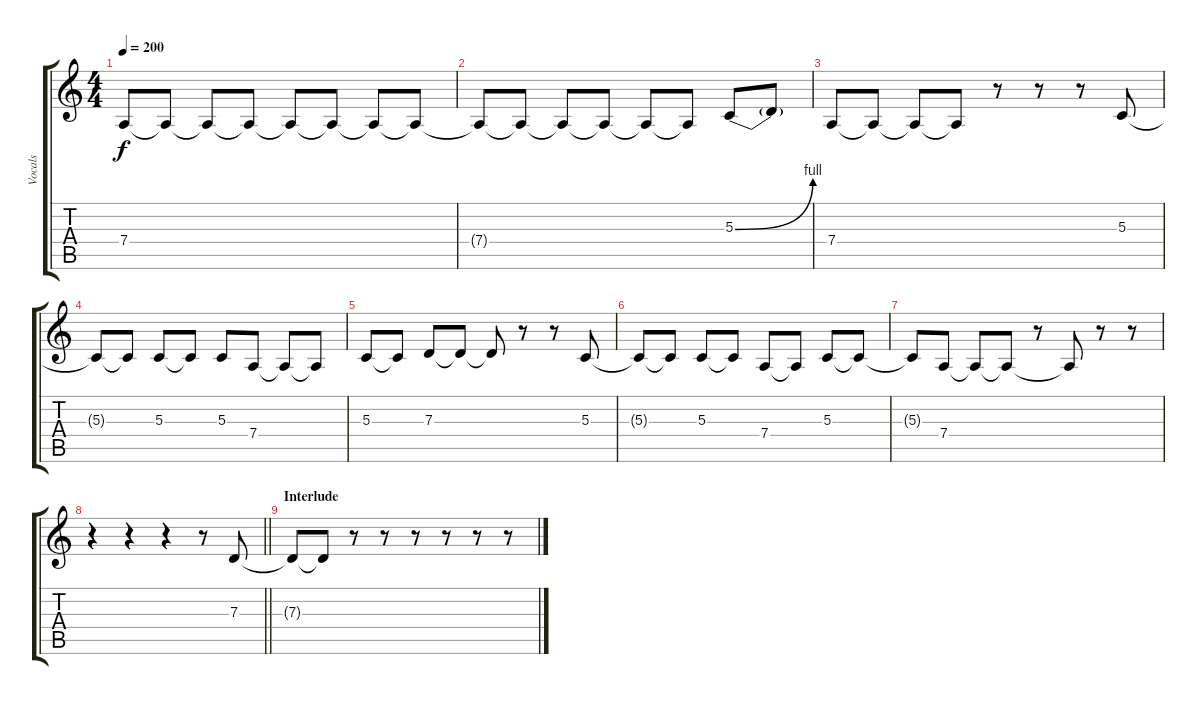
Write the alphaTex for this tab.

\track ("Vocals" "Vocals") {instrument tenorsax}
\staff {score tabs}
\tuning (E4 B3 G3 D3 A2 E2) {hide}
\ts (4 4)
\tempo 200
\clef g2
\ks c
7.4.8{dy f} 7.4{t}.8 7.4{t}.8 7.4{t}.8 7.4{t}.8 7.4{t}.8 7.4{t}.8 7.4{t}.8 |
7.4{t}.8 7.4{t}.8 7.4{t}.8 7.4{t}.8 7.4{t}.8 7.4{t}.8 5.3{be (bend 0 0 60 4)}.8 5.3{t}.8 |
7.4.8 7.4{t}.8 7.4{t}.8 7.4{t}.8 r.8 r.8 r.8 5.3.8 |
5.3{t}.8 5.3{t}.8 5.3.8 5.3{t}.8 5.3.8 7.4.8 7.4{t}.8 7.4{t}.8 |
5.3.8 5.3{t}.8 7.3.8 7.3{t}.8 7.3{t}.8 r.8 r.8 5.3.8 |
5.3{t}.8 5.3{t}.8 5.3.8 5.3{t}.8 7.4.8 7.4{t}.8 5.3.8 5.3{t}.8 |
5.3{t}.8 7.4.8 7.4{t}.8 7.4{t}.8 r.8 7.4{t}.8 r.8 r.8 |
\barLineRight lightlight
r.4 r.4 r.4 r.8 7.3.8 |
\section ("" "Interlude")
7.3{t}.8 7.3{t}.8 r.8 r.8 r.8 r.8 r.8 r.8
